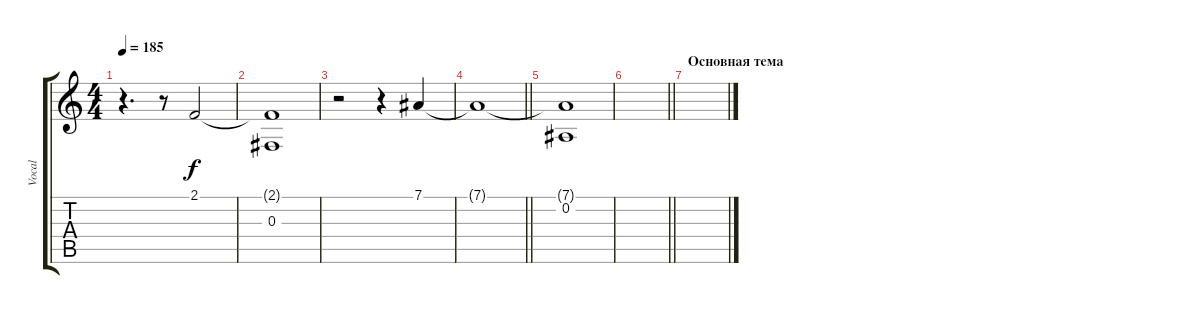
\track ("Vocal" "Vocal") {instrument choiraahs}
\staff {score tabs}
\tuning (Eb4 Bb3 Gb3 Db3 Ab2 Eb2) {hide}
\ts (4 4)
\tempo 185
\clef g2
\ks c
r.4{d dy f volume 13} r.8 2.1.2{volume 0} |
(2.1{t} 0.3).1 |
r.2 r.4{volume 13} 7.1.4{volume 0} |
\barLineRight lightlight
7.1{t}.1 |
(7.1{t} 0.2).1 |
\barLineRight lightlight
|
\section ("" "Основная тема")
